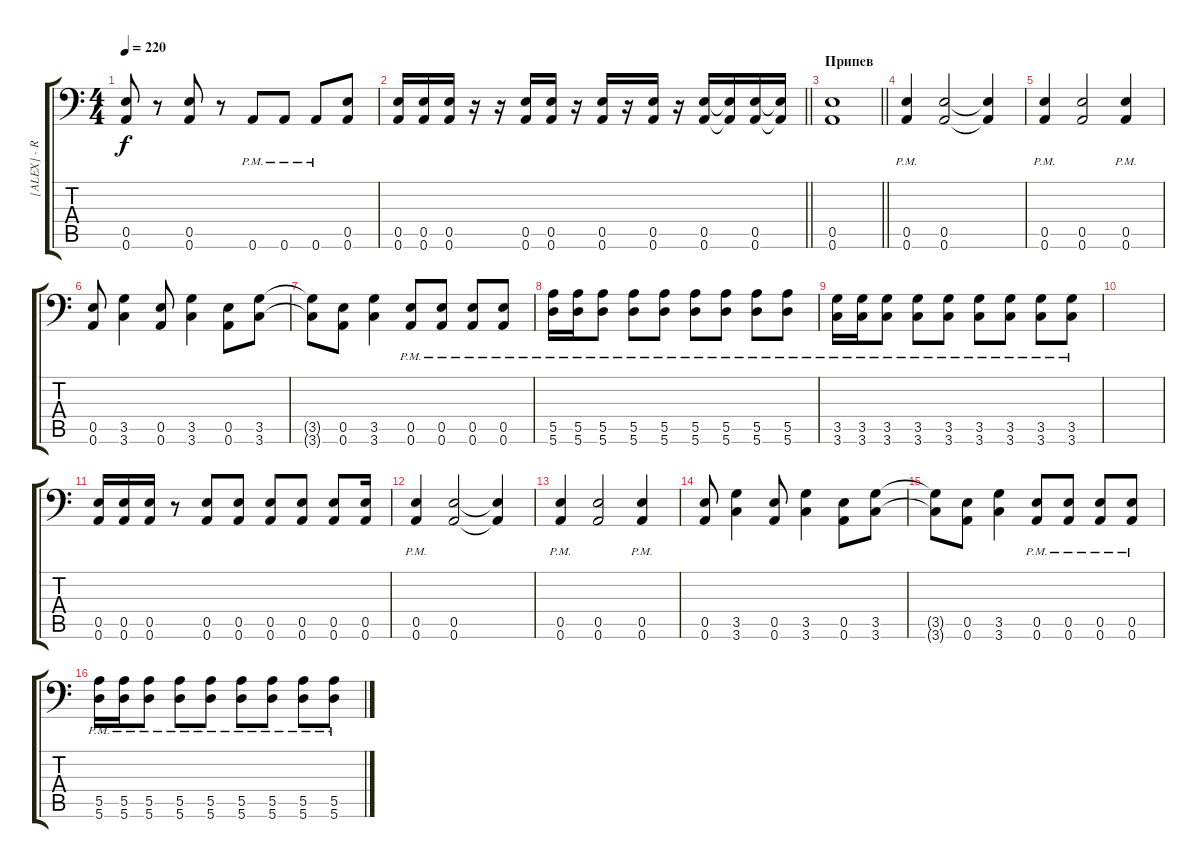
\track ("[ALEX] - Rhythm" "[ALEX] - R") {instrument distortionguitar}
\staff {score tabs}
\tuning (B3 Gb3 D3 A2 E2 A1) {hide}
\ts (4 4)
\tempo 220
\clef f4
\ks c
(0.5 0.6).8{dy f} r.8 (0.5 0.6).8 r.8 0.6{pm}.8 0.6{pm}.8 0.6{pm}.8 (0.5 0.6).8 |
\barLineRight lightlight
(0.5 0.6).16 (0.5 0.6).16 (0.5 0.6).16 r.16 r.16 (0.5 0.6).16 (0.5 0.6).16 r.16 (0.5 0.6).16 r.16 (0.5 0.6).16 r.16 (0.5 0.6).16 (0.5{t} 0.6{t}).16 (0.5 0.6).16 (0.5{t} 0.6{t}).16 |
\section ("" "Припев")
\barLineRight lightlight
(0.5 0.6).1 |
(0.5{pm} 0.6{pm}).4 (0.5 0.6).2 (0.5{t} 0.6{t}).4 |
(0.5{pm} 0.6{pm}).4 (0.5 0.6).2 (0.5{pm} 0.6{pm}).4 |
(0.5 0.6).8 (3.5 3.6).4 (0.5 0.6).8 (3.5 3.6).4 (0.5 0.6).8 (3.5 3.6).8 |
(3.5{t} 3.6{t}).8 (0.5 0.6).8 (3.5 3.6).4 (0.5{pm} 0.6{pm}).8 (0.5{pm} 0.6{pm}).8 (0.5{pm} 0.6{pm}).8 (0.5{pm} 0.6{pm}).8 |
(5.5{pm} 5.6{pm}).16 (5.5{pm} 5.6{pm}).16 (5.5{pm} 5.6{pm}).8 (5.5{pm} 5.6{pm}).8 (5.5{pm} 5.6{pm}).8 (5.5{pm} 5.6{pm}).8 (5.5{pm} 5.6{pm}).8 (5.5{pm} 5.6{pm}).8 (5.5{pm} 5.6{pm}).8 |
(3.5{pm} 3.6{pm}).16 (3.5{pm} 3.6{pm}).16 (3.5{pm} 3.6{pm}).8 (3.5{pm} 3.6{pm}).8 (3.5{pm} 3.6{pm}).8 (3.5{pm} 3.6{pm}).8 (3.5{pm} 3.6{pm}).8 (3.5{pm} 3.6{pm}).8 (3.5{pm} 3.6{pm}).8 |
|
(0.5 0.6).16 (0.5 0.6).16 (0.5 0.6).16 r.8 (0.5 0.6).8 (0.5 0.6).8 (0.5 0.6).8 (0.5 0.6).8 (0.5 0.6).8 (0.5 0.6).16 |
(0.5{pm} 0.6{pm}).4 (0.5 0.6).2 (0.5{t} 0.6{t}).4 |
(0.5{pm} 0.6{pm}).4 (0.5 0.6).2 (0.5{pm} 0.6{pm}).4 |
(0.5 0.6).8 (3.5 3.6).4 (0.5 0.6).8 (3.5 3.6).4 (0.5 0.6).8 (3.5 3.6).8 |
(3.5{t} 3.6{t}).8 (0.5 0.6).8 (3.5 3.6).4 (0.5{pm} 0.6{pm}).8 (0.5{pm} 0.6{pm}).8 (0.5{pm} 0.6{pm}).8 (0.5{pm} 0.6{pm}).8 |
(5.5{pm} 5.6{pm}).16 (5.5{pm} 5.6{pm}).16 (5.5{pm} 5.6{pm}).8 (5.5{pm} 5.6{pm}).8 (5.5{pm} 5.6{pm}).8 (5.5{pm} 5.6{pm}).8 (5.5{pm} 5.6{pm}).8 (5.5{pm} 5.6{pm}).8 (5.5{pm} 5.6{pm}).8
